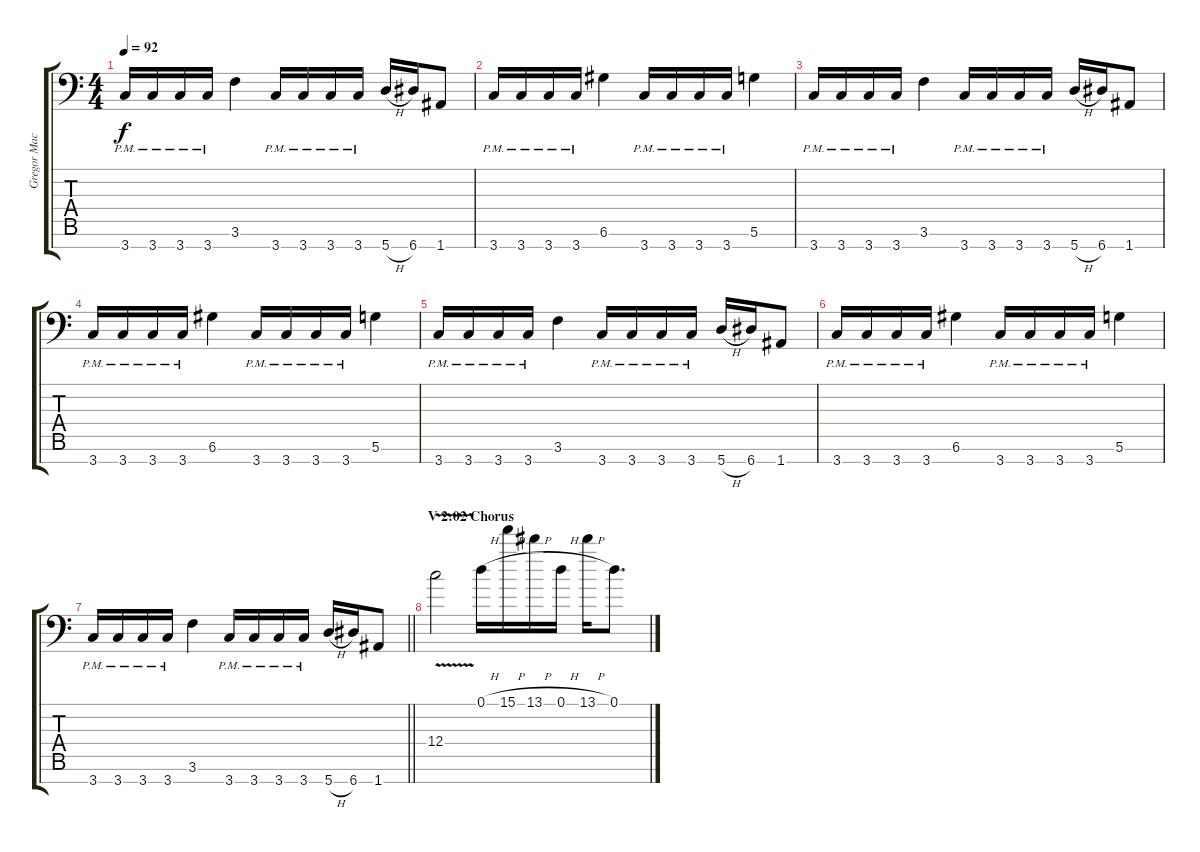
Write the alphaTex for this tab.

\track ("Gregor Mackintosh (lead guitar)" "Gregor Mac") {instrument distortionguitar}
\staff {score tabs}
\tuning (D4 A3 F3 C3 G2 D2 A1) {hide}
\ts (4 4)
\tempo 92
\clef f4
\ks c
3.7{pm}.16{dy f} 3.7{pm}.16 3.7{pm}.16 3.7{pm}.16 3.6.4 3.7{pm}.16 3.7{pm}.16 3.7{pm}.16 3.7{pm}.16 5.7{h}.16 6.7.16 1.7.8 |
3.7{pm}.16 3.7{pm}.16 3.7{pm}.16 3.7{pm}.16 6.6.4 3.7{pm}.16 3.7{pm}.16 3.7{pm}.16 3.7{pm}.16 5.6.4 |
3.7{pm}.16 3.7{pm}.16 3.7{pm}.16 3.7{pm}.16 3.6.4 3.7{pm}.16 3.7{pm}.16 3.7{pm}.16 3.7{pm}.16 5.7{h}.16 6.7.16 1.7.8 |
3.7{pm}.16 3.7{pm}.16 3.7{pm}.16 3.7{pm}.16 6.6.4 3.7{pm}.16 3.7{pm}.16 3.7{pm}.16 3.7{pm}.16 5.6.4 |
3.7{pm}.16 3.7{pm}.16 3.7{pm}.16 3.7{pm}.16 3.6.4 3.7{pm}.16 3.7{pm}.16 3.7{pm}.16 3.7{pm}.16 5.7{h}.16 6.7.16 1.7.8 |
3.7{pm}.16 3.7{pm}.16 3.7{pm}.16 3.7{pm}.16 6.6.4 3.7{pm}.16 3.7{pm}.16 3.7{pm}.16 3.7{pm}.16 5.6.4 |
\barLineRight lightlight
3.7{pm}.16 3.7{pm}.16 3.7{pm}.16 3.7{pm}.16 3.6.4 3.7{pm}.16 3.7{pm}.16 3.7{pm}.16 3.7{pm}.16 5.7{h}.16 6.7.16 1.7.8 |
\section ("" "V 2:02 Chorus")
12.4{v}.2 0.1{h}.16 15.1{h}.16 13.1{h}.16 0.1{h}.16 13.1{h}.16 0.1.8{d}
